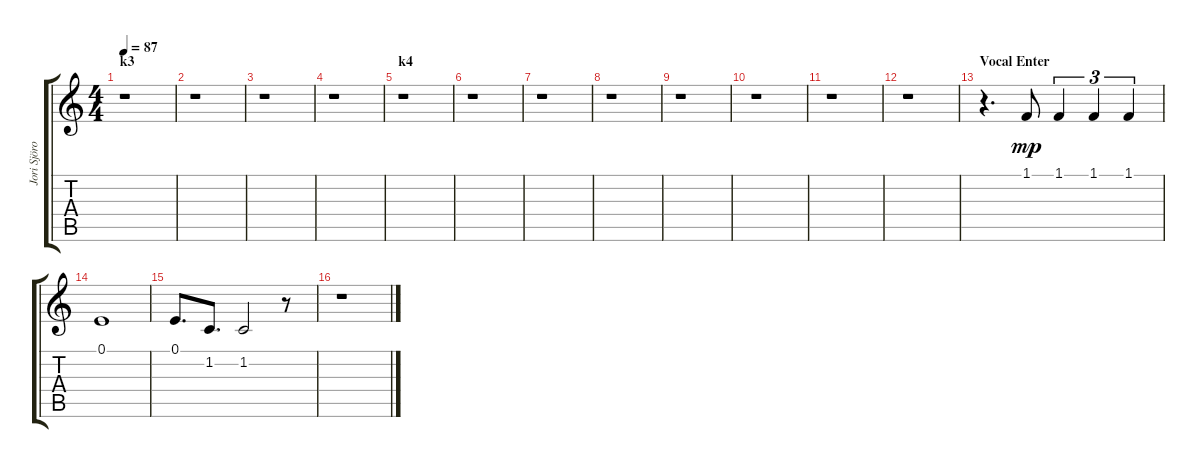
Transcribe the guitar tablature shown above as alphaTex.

\track ("Jori Sjöroos" "Jori Sjöro") {instrument electricpiano1}
\staff {score tabs}
\tuning (E4 B3 G3 D3 A2 E2) {hide}
\ts (4 4)
\section ("" "k3")
\tempo 87
\clef g2
\ks c
r.1{dy mp} |
r.1 |
r.1 |
r.1 |
\section ("" "k4")
r.1 |
r.1 |
r.1 |
r.1 |
r.1 |
r.1 |
r.1 |
r.1 |
\section ("" "Vocal Enter")
r.4{d} 1.1.8 1.1.4{tu (3 2)} 1.1.4{tu (3 2)} 1.1.4{tu (3 2)} |
0.1.1 |
0.1.8{d} 1.2.8{d} 1.2.2 r.8 |
r.1
